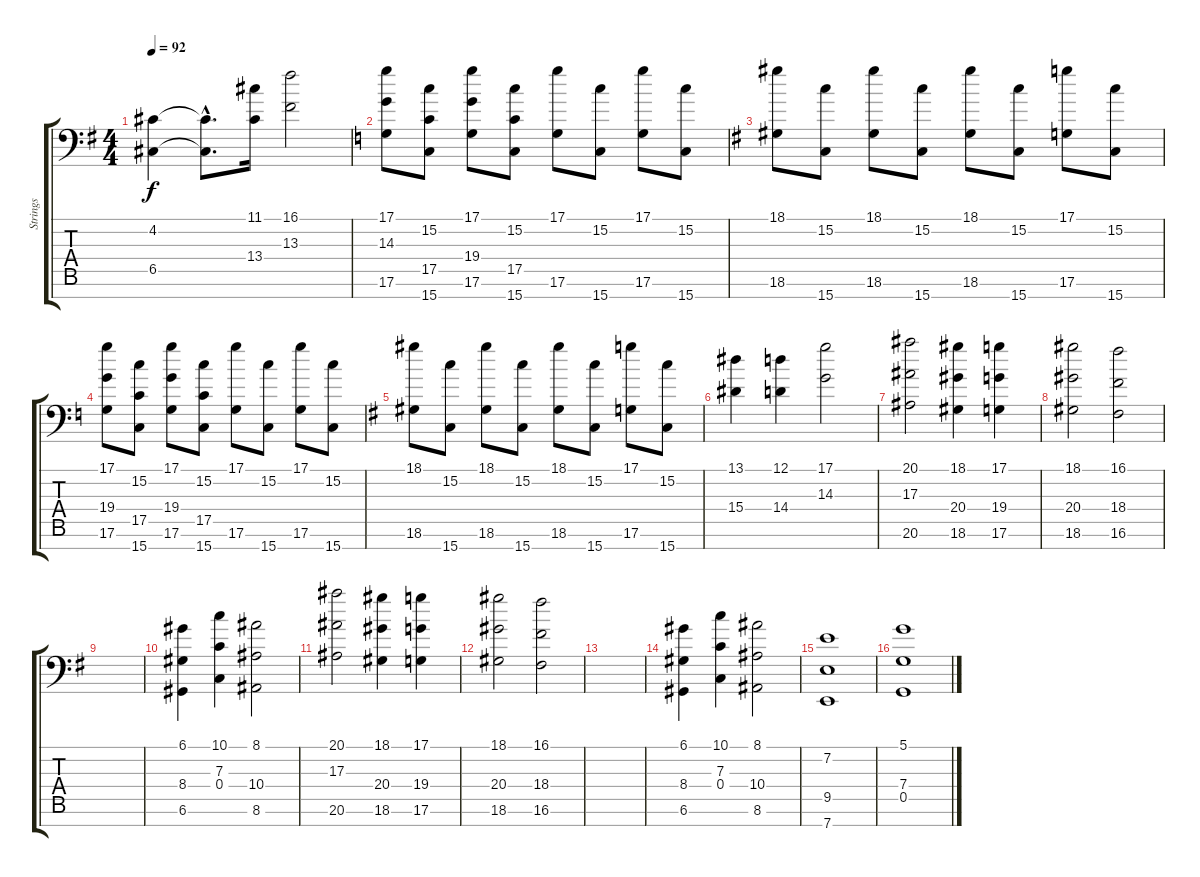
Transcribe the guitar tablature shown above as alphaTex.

\track ("Strings" "Strings") {instrument stringensemble1}
\staff {score tabs}
\tuning (D4 A3 F3 C3 G2 D2 A1) {hide}
\ts (4 4)
\tempo 92
\clef f4
\ks g
(4.2 6.5).4{dy f} (4.2{hac t} 6.5{hac t}).8{d} (11.1 13.4).16 (16.1 13.3).2 |
\ks c
(17.1 14.3 17.6).8 (15.2 17.5 15.7).8 (17.1 19.4 17.6).8 (15.2 17.5 15.7).8 (17.1 17.6).8 (15.2 15.7).8 (17.1 17.6).8 (15.2 15.7).8 |
\ks g
(18.1 18.6).8 (15.2 15.7).8 (18.1 18.6).8 (15.2 15.7).8 (18.1 18.6).8 (15.2 15.7).8 (17.1 17.6).8 (15.2 15.7).8 |
\ks c
(17.1 19.4 17.6).8 (15.2 17.5 15.7).8 (17.1 19.4 17.6).8 (15.2 17.5 15.7).8 (17.1 17.6).8 (15.2 15.7).8 (17.1 17.6).8 (15.2 15.7).8 |
\ks g
(18.1 18.6).8 (15.2 15.7).8 (18.1 18.6).8 (15.2 15.7).8 (18.1 18.6).8 (15.2 15.7).8 (17.1 17.6).8 (15.2 15.7).8 |
(13.1 15.4).4 (12.1 14.4).4 (17.1 14.3).2 |
(20.1 17.3 20.6).2 (18.1 20.4 18.6).4 (17.1 19.4 17.6).4 |
(18.1 20.4 18.6).2 (16.1 18.4 16.6).2 |
|
(6.1 8.4 6.6).4 (10.1 7.3 0.4).4 (8.1 10.4 8.6).2 |
(20.1 17.3 20.6).2 (18.1 20.4 18.6).4 (17.1 19.4 17.6).4 |
(18.1 20.4 18.6).2 (16.1 18.4 16.6).2 |
|
(6.1 8.4 6.6).4 (10.1 7.3 0.4).4 (8.1 10.4 8.6).2 |
(7.2 9.5 7.7).1 |
(5.1 7.4 0.5).1
